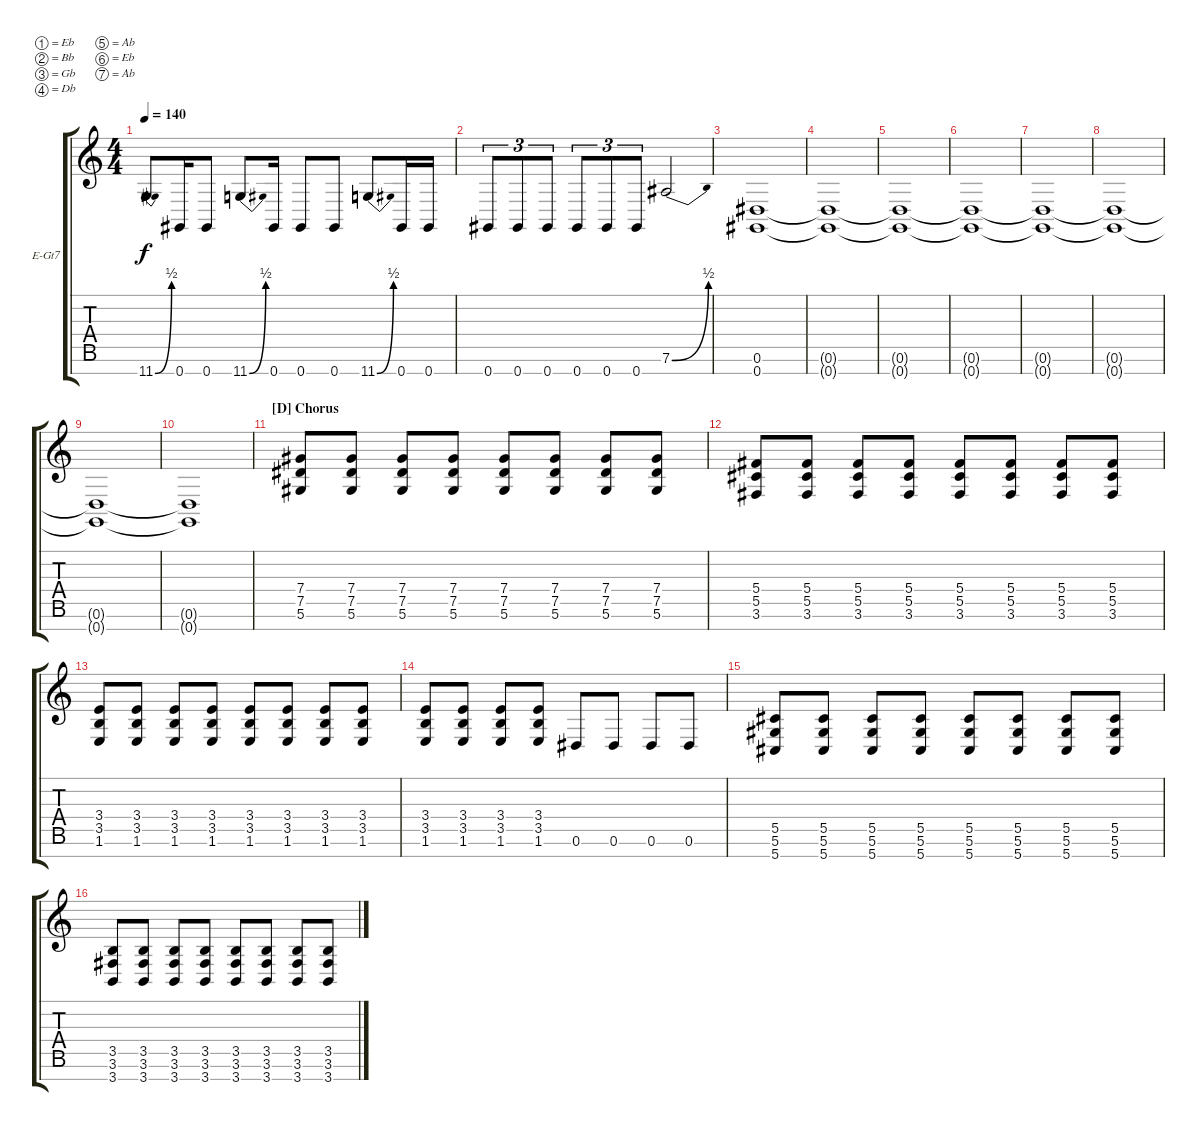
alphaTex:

\bracketExtendMode groupsimilarinstruments
\firstSystemTrackNameOrientation horizontal
\otherSystemsTrackNameOrientation horizontal
\track ("Left Guitar" "E-Gt7") {instrument distortionguitar}
\staff {score tabs}
\tuning (Eb4 Bb3 Gb3 Db3 Ab2 Eb2 Ab1)
\ts (4 4)
\tempo 140
\clef g2
\ks c
11.7{be (bend 0 0 59.4 2)}.8{dy f} 0.7.16 0.7.8 11.7{be (bend 0 0 59.4 2)}.8 0.7.16 0.7.8 0.7.8 11.7{be (bend 0 0 60 2)}.8 0.7.16 0.7.16 |
0.7.8{tu (3 2)} 0.7.8{tu (3 2)} 0.7.8{tu (3 2)} 0.7.8{tu (3 2)} 0.7.8{tu (3 2)} 0.7.8{tu (3 2)} 7.6{be (bend 0 0 60 2)}.2 |
(0.6 0.7).1 |
(0.7{t} 0.6{t}).1 |
(0.7{t} 0.6{t}).1 |
(0.7{t} 0.6{t}).1 |
(0.7{t} 0.6{t}).1 |
(0.7{t} 0.6{t}).1 |
(0.7{t} 0.6{t}).1 |
(0.7{t} 0.6{t}).1 |
\section ("D" "Chorus")
(5.6 7.5 7.4).8 (7.5 5.6 7.4).8 (7.5 5.6 7.4).8 (7.5 5.6 7.4).8 (7.5 5.6 7.4).8 (7.5 5.6 7.4).8 (7.5 5.6 7.4).8 (7.5 5.6 7.4).8 |
(3.6 5.5 5.4).8 (3.6 5.5 5.4).8 (3.6 5.5 5.4).8 (3.6 5.5 5.4).8 (3.6 5.5 5.4).8 (3.6 5.5 5.4).8 (3.6 5.5 5.4).8 (3.6 5.5 5.4).8 |
(1.6 3.5 3.4).8 (1.6 3.5 3.4).8 (1.6 3.5 3.4).8 (1.6 3.5 3.4).8 (1.6 3.5 3.4).8 (1.6 3.5 3.4).8 (1.6 3.5 3.4).8 (1.6 3.5 3.4).8 |
(1.6 3.5 3.4).8 (1.6 3.5 3.4).8 (1.6 3.5 3.4).8 (1.6 3.5 3.4).8 0.6.8 0.6.8 0.6.8 0.6.8 |
(5.7 5.6 5.5).8 (5.7 5.6 5.5).8 (5.7 5.6 5.5).8 (5.7 5.6 5.5).8 (5.7 5.6 5.5).8 (5.7 5.6 5.5).8 (5.7 5.6 5.5).8 (5.7 5.6 5.5).8 |
(3.7 3.6 3.5).8 (3.7 3.6 3.5).8 (3.7 3.6 3.5).8 (3.7 3.6 3.5).8 (3.7 3.6 3.5).8 (3.7 3.6 3.5).8 (3.7 3.6 3.5).8 (3.7 3.6 3.5).8
